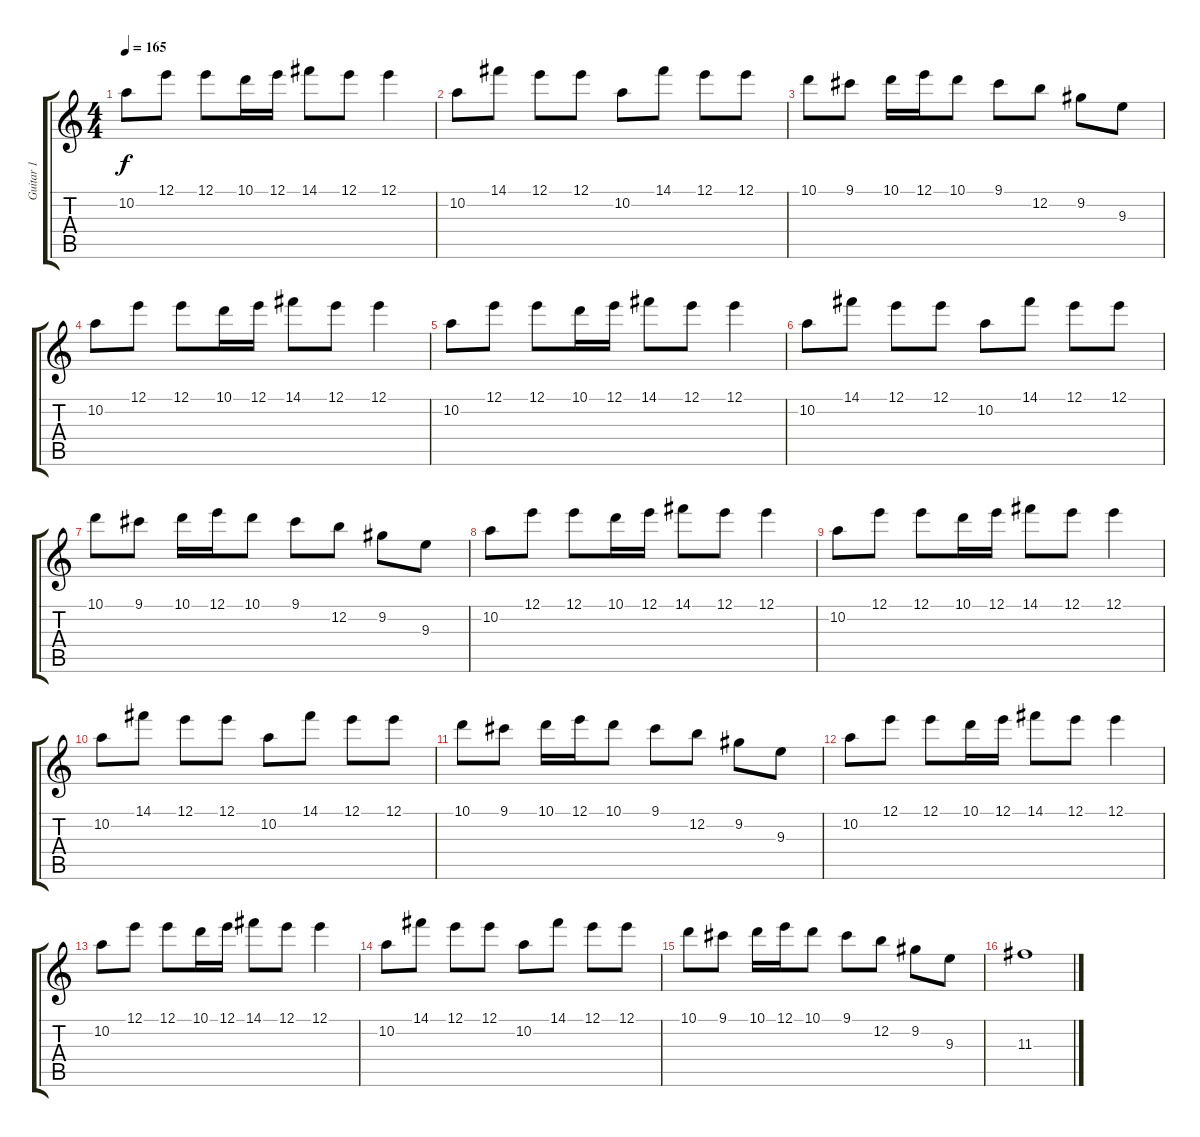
\track ("Guitar 1" "Guitar 1") {instrument distortionguitar}
\staff {score tabs}
\tuning (E4 B3 G3 D3 A2 E2) {hide}
\ts (4 4)
\tempo 165
\clef g2
\ks c
10.2.8{dy f} 12.1.8 12.1.8 10.1.16 12.1.16 14.1.8 12.1.8 12.1.4 |
10.2.8 14.1.8 12.1.8 12.1.8 10.2.8 14.1.8 12.1.8 12.1.8 |
10.1.8 9.1.8 10.1.16 12.1.16 10.1.8 9.1.8 12.2.8 9.2.8 9.3.8 |
10.2.8 12.1.8 12.1.8 10.1.16 12.1.16 14.1.8 12.1.8 12.1.4 |
10.2.8 12.1.8 12.1.8 10.1.16 12.1.16 14.1.8 12.1.8 12.1.4 |
10.2.8 14.1.8 12.1.8 12.1.8 10.2.8 14.1.8 12.1.8 12.1.8 |
10.1.8 9.1.8 10.1.16 12.1.16 10.1.8 9.1.8 12.2.8 9.2.8 9.3.8 |
10.2.8 12.1.8 12.1.8 10.1.16 12.1.16 14.1.8 12.1.8 12.1.4 |
10.2.8 12.1.8 12.1.8 10.1.16 12.1.16 14.1.8 12.1.8 12.1.4 |
10.2.8 14.1.8 12.1.8 12.1.8 10.2.8 14.1.8 12.1.8 12.1.8 |
10.1.8 9.1.8 10.1.16 12.1.16 10.1.8 9.1.8 12.2.8 9.2.8 9.3.8 |
10.2.8 12.1.8 12.1.8 10.1.16 12.1.16 14.1.8 12.1.8 12.1.4 |
10.2.8 12.1.8 12.1.8 10.1.16 12.1.16 14.1.8 12.1.8 12.1.4 |
10.2.8 14.1.8 12.1.8 12.1.8 10.2.8 14.1.8 12.1.8 12.1.8 |
10.1.8 9.1.8 10.1.16 12.1.16 10.1.8 9.1.8 12.2.8 9.2.8 9.3.8 |
11.3.1
